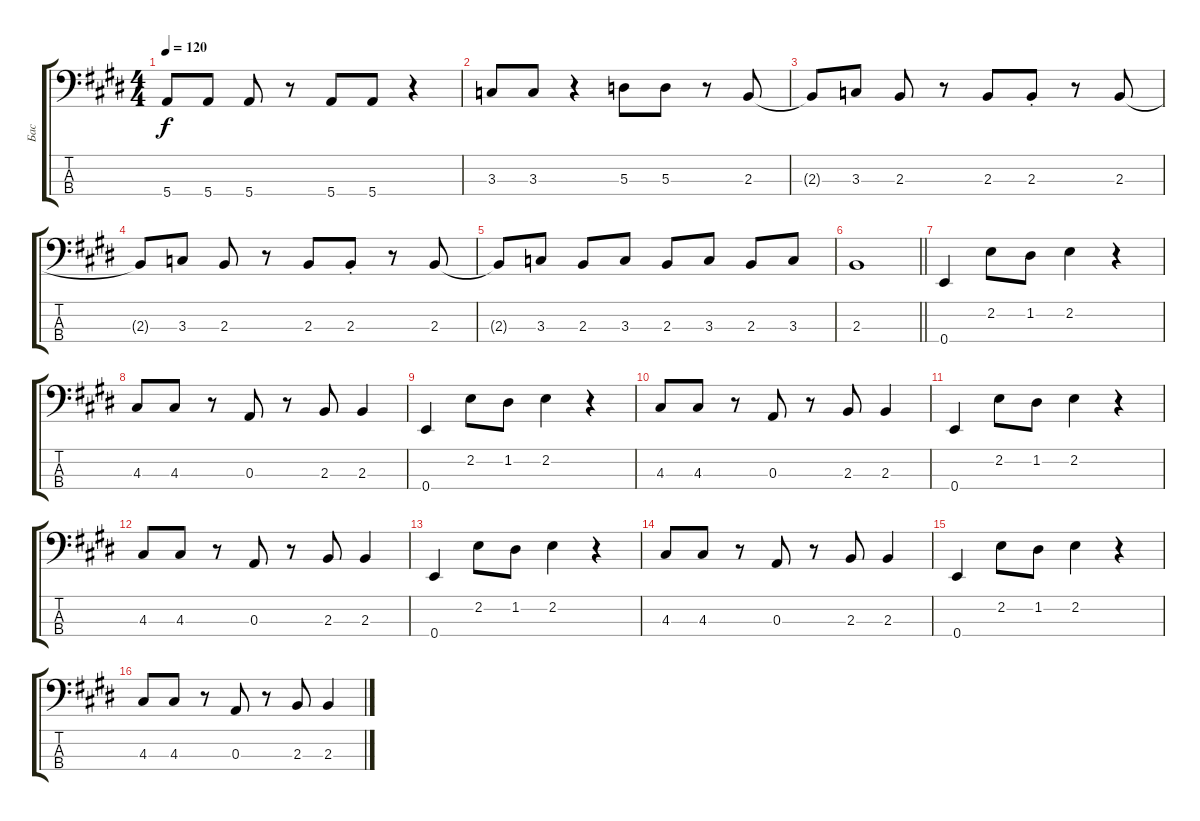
\track ("Бас" "Бас") {instrument electricbasspick}
\staff {score tabs}
\tuning (G2 D2 A1 E1) {hide}
\ts (4 4)
\tempo 120
\clef f4
\ks e
5.4{t}.8{dy f} 5.4.8 5.4.8 r.8 5.4.8 5.4.8 r.4 |
3.3.8 3.3.8 r.4 5.3.8 5.3.8 r.8 2.3.8 |
2.3{t}.8 3.3.8 2.3.8 r.8 2.3.8 2.3{st}.8 r.8 2.3.8 |
2.3{t}.8 3.3.8 2.3.8 r.8 2.3.8 2.3{st}.8 r.8 2.3.8 |
2.3{t}.8 3.3.8 2.3.8 3.3.8 2.3.8 3.3.8 2.3.8 3.3.8 |
\barLineRight lightlight
2.3.1 |
0.4.4 2.2.8 1.2.8 2.2.4 r.4 |
4.3.8 4.3.8 r.8 0.3.8 r.8 2.3.8 2.3.4 |
0.4.4 2.2.8 1.2.8 2.2.4 r.4 |
4.3.8 4.3.8 r.8 0.3.8 r.8 2.3.8 2.3.4 |
0.4.4 2.2.8 1.2.8 2.2.4 r.4 |
4.3.8 4.3.8 r.8 0.3.8 r.8 2.3.8 2.3.4 |
0.4.4 2.2.8 1.2.8 2.2.4 r.4 |
4.3.8 4.3.8 r.8 0.3.8 r.8 2.3.8 2.3.4 |
0.4.4 2.2.8 1.2.8 2.2.4 r.4 |
4.3.8 4.3.8 r.8 0.3.8 r.8 2.3.8 2.3.4
